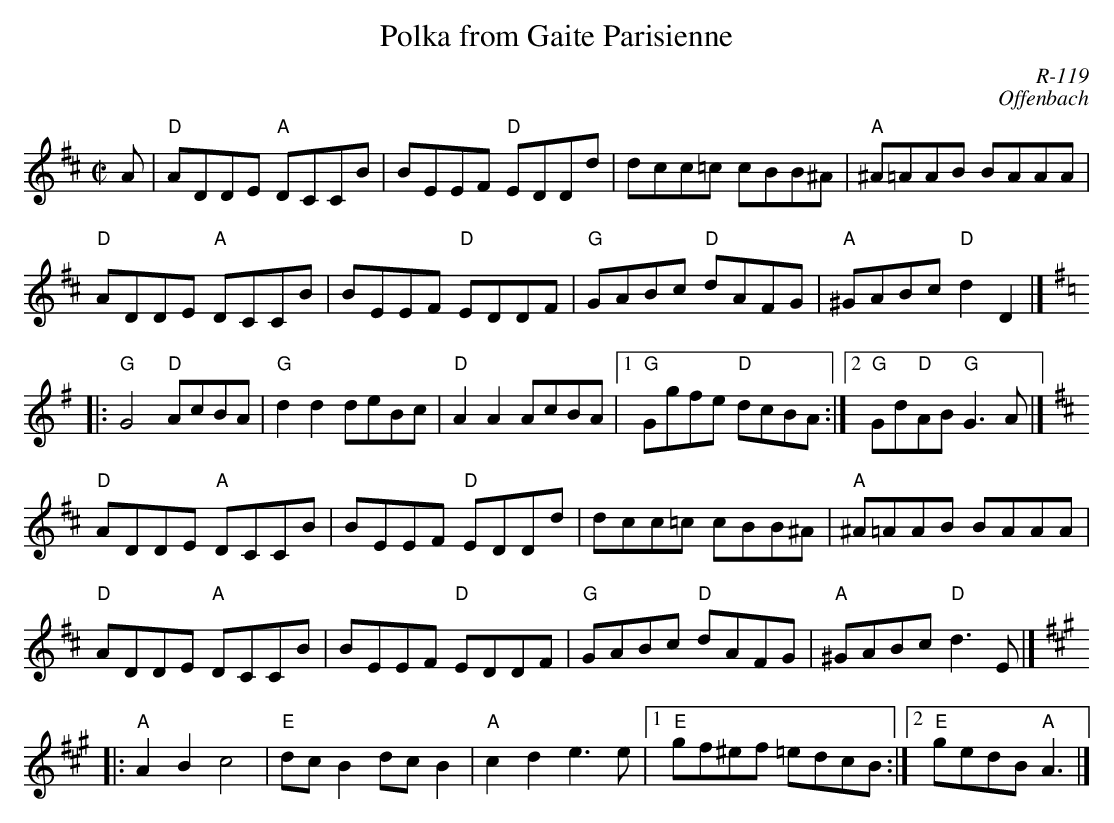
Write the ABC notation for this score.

X:1
T: Polka from Gaite Parisienne
C: R-119
C: Offenbach
M: C|
K: D
A| "D"ADDE "A"DCCB| BEEF "D"EDDd| dcc=c cBB^A| "A"^A=AAB BAAA|
   "D"ADDE "A"DCCB| BEEF "D"EDDF| "G"GABc "D"dAFG| "A"^GABc "D"d2D2|] [K:G]
|:\
"G"G4 "D"AcBA| "G"d2d2 deBc| "D"A2A2 AcBA|1 "G"Ggfe "D"dcBA :|2 "G"Gd"D"AB "G"G3A |] [K:D]
\
"D"ADDE "A"DCCB| BEEF "D"EDDd| dcc=c cBB^A| "A"^A=AAB BAAA|
"D"ADDE "A"DCCB| BEEF "D"EDDF| "G"GABc "D"dAFG| "A"^GABc "D"d3E |] [K:A]
|:\
"A"A2B2 c4| "E"dcB2 dcB2| "A"c2d2 e3e|1 "E"gf^ef =edcB :|2 "E"gedB "A"A3 |]
